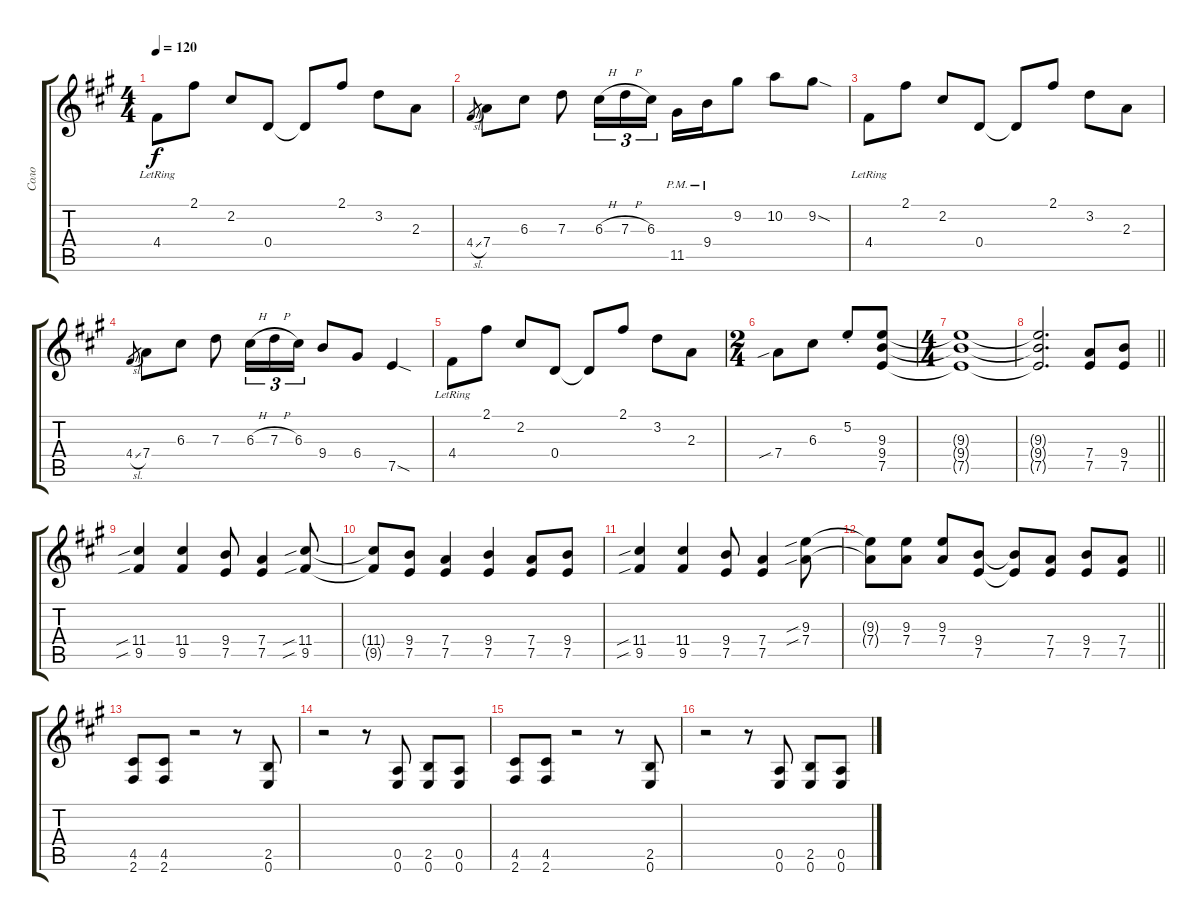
\track ("Соло" "Соло") {instrument distortionguitar}
\staff {score tabs}
\tuning (E4 B3 G3 D3 A2 E2) {hide}
\ts (4 4)
\tempo 120
\clef g2
\ks a
4.4{lr}.8{dy f} 2.1.8 2.2.8 0.4.8 0.4{t}.8 2.1.8 3.2.8 2.3.8 |
4.4{sl}.8{gr} 7.4.8 6.3.8 7.3.8 6.3{h}.16{tu (3 2)} 7.3{h}.16{tu (3 2)} 6.3.16{tu (3 2)} 11.5{pm}.16 9.4{pm}.16 9.2.8 10.2.8 9.2{sod}.8 |
4.4{lr}.8 2.1.8 2.2.8 0.4.8 0.4{t}.8 2.1.8 3.2.8 2.3.8 |
4.4{sl}.8{gr} 7.4.8 6.3.8 7.3.8 6.3{h}.16{tu (3 2)} 7.3{h}.16{tu (3 2)} 6.3.16{tu (3 2)} 9.4.8 6.4.8 7.5{sod}.4 |
4.4{lr}.8 2.1.8 2.2.8 0.4.8 0.4{t}.8 2.1.8 3.2.8 2.3.8 |
\ts (2 4)
7.4{sib}.8 6.3.8 5.2{st}.8 (9.3 9.4 7.5).8 |
\ts (4 4)
(9.3{t} 9.4{t} 7.5{t}).1 |
\barLineRight lightlight
(9.3{t} 9.4{t} 7.5{t}).2{d} (7.4 7.5).8 (9.4 7.5).8 |
(11.4{sib} 9.5{sib}).4 (11.4 9.5).4 (9.4 7.5).8 (7.4 7.5).4 (11.4{sib} 9.5{sib}).8 |
(11.4{t} 9.5{t}).8 (9.4 7.5).8 (7.4 7.5).4 (9.4 7.5).4 (7.4 7.5).8 (9.4 7.5).8 |
(11.4{sib} 9.5{sib}).4 (11.4 9.5).4 (9.4 7.5).8 (7.4 7.5).4 (9.3{sib} 7.4{sib}).8 |
\barLineRight lightlight
(9.3{t} 7.4{t}).8 (9.3 7.4).8 (9.3 7.4).8 (9.4 7.5).8 (9.4{t} 7.5{t}).8 (7.4 7.5).8 (9.4 7.5).8 (7.4 7.5).8 |
(4.5 2.6).8 (4.5 2.6).8 r.2 r.8 (2.5 0.6).8 |
r.2 r.8 (0.5 0.6).8 (2.5 0.6).8 (0.5 0.6).8 |
(4.5 2.6).8 (4.5 2.6).8 r.2 r.8 (2.5 0.6).8 |
r.2 r.8 (0.5 0.6).8 (2.5 0.6).8 (0.5 0.6).8
